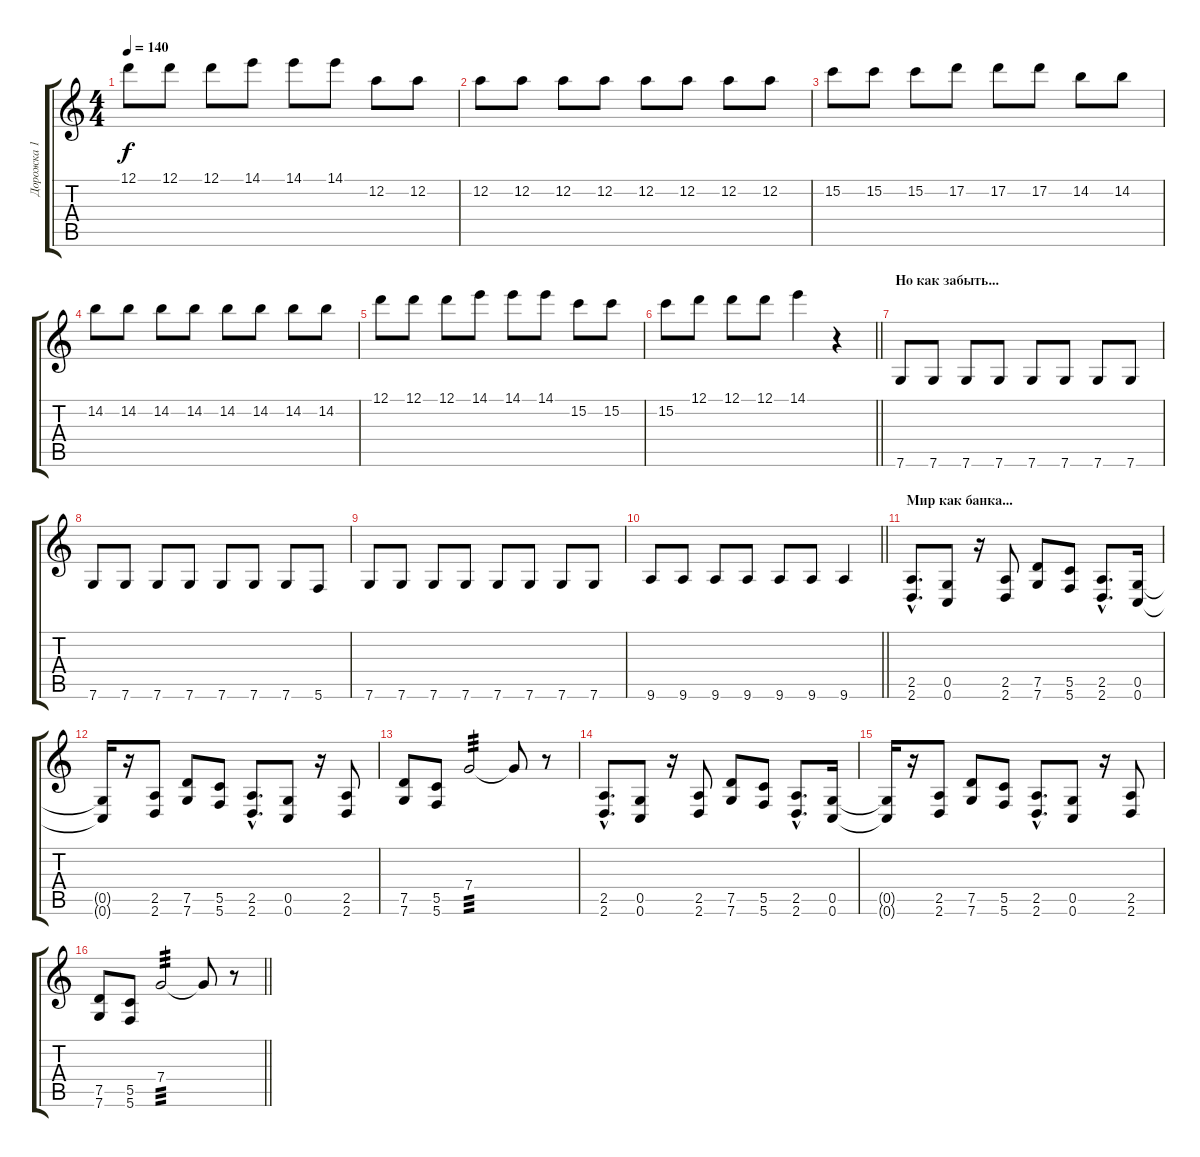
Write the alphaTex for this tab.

\track ("Дорожка 1" "Дорожка 1") {instrument distortionguitar}
\staff {score tabs}
\tuning (D4 A3 F3 C3 G2 C2) {hide}
\ts (4 4)
\tempo 140
\clef g2
\ks c
12.1.8{dy f} 12.1.8 12.1.8 14.1.8 14.1.8 14.1.8 12.2.8 12.2.8 |
12.2.8 12.2.8 12.2.8 12.2.8 12.2.8 12.2.8 12.2.8 12.2.8 |
15.2.8 15.2.8 15.2.8 17.2.8 17.2.8 17.2.8 14.2.8 14.2.8 |
14.2.8 14.2.8 14.2.8 14.2.8 14.2.8 14.2.8 14.2.8 14.2.8 |
12.1.8 12.1.8 12.1.8 14.1.8 14.1.8 14.1.8 15.2.8 15.2.8 |
\barLineRight lightlight
15.2.8 12.1.8 12.1.8 12.1.8 14.1.4 r.4 |
\section ("" "Но как забыть...")
7.6.8 7.6.8 7.6.8 7.6.8 7.6.8 7.6.8 7.6.8 7.6.8 |
7.6.8 7.6.8 7.6.8 7.6.8 7.6.8 7.6.8 7.6.8 5.6.8 |
7.6.8 7.6.8 7.6.8 7.6.8 7.6.8 7.6.8 7.6.8 7.6.8 |
\barLineRight lightlight
9.6.8 9.6.8 9.6.8 9.6.8 9.6.8 9.6.8 9.6.4 |
\section ("" "Мир как банка...")
(2.5{hac} 2.6{hac}).8{d} (0.5 0.6).8 r.16 (2.5 2.6).8 (7.5 7.6).8 (5.5 5.6).8 (2.5{hac} 2.6{hac}).8{d} (0.5 0.6).16 |
(0.5{t} 0.6{t}).16 r.16 (2.5 2.6).8 (7.5 7.6).8 (5.5 5.6).8 (2.5{hac} 2.6{hac}).8{d} (0.5 0.6).8 r.16 (2.5 2.6).8 |
(7.5 7.6).8 (5.5 5.6).8 7.4.2{tp 3} 7.4{t}.8 r.8 |
(2.5{hac} 2.6{hac}).8{d} (0.5 0.6).8 r.16 (2.5 2.6).8 (7.5 7.6).8 (5.5 5.6).8 (2.5{hac} 2.6{hac}).8{d} (0.5 0.6).16 |
(0.5{t} 0.6{t}).16 r.16 (2.5 2.6).8 (7.5 7.6).8 (5.5 5.6).8 (2.5{hac} 2.6{hac}).8{d} (0.5 0.6).8 r.16 (2.5 2.6).8 |
\barLineRight lightlight
(7.5 7.6).8 (5.5 5.6).8 7.4.2{tp 3} 7.4{t}.8 r.8
